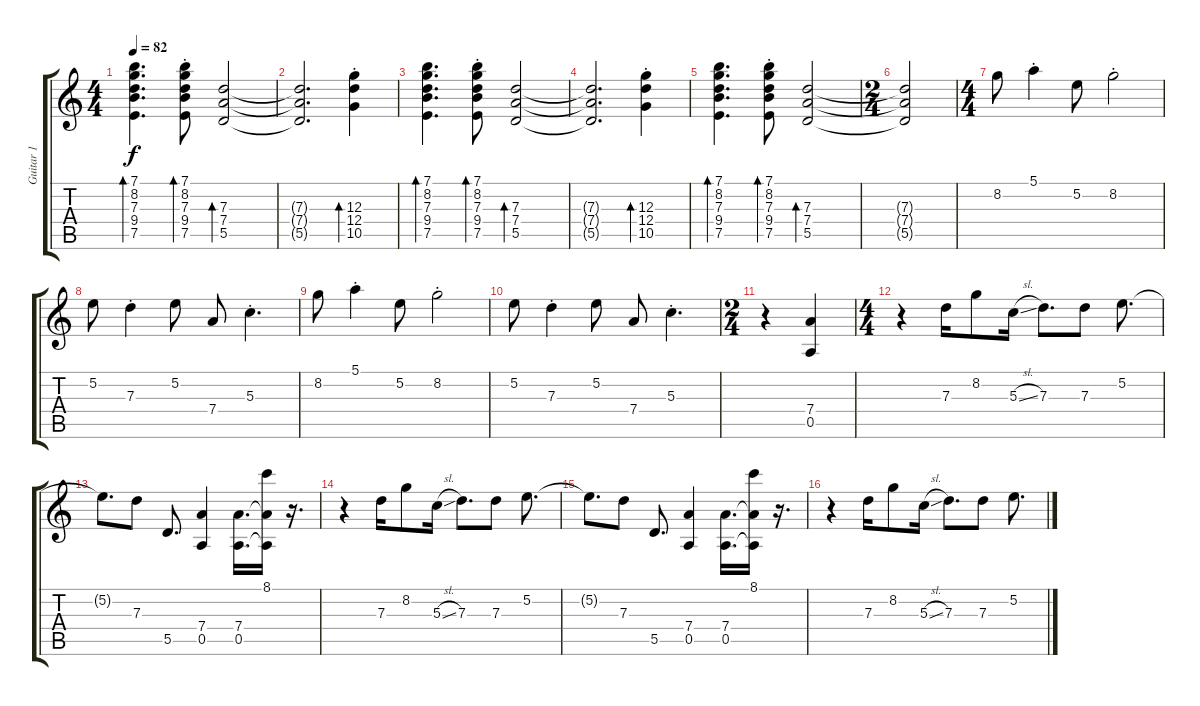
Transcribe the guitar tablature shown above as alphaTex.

\track ("Guitar 1" "Guitar 1") {instrument electricguitarclean}
\staff {score tabs}
\tuning (E4 B3 G3 D3 A2 E2) {hide}
\ts (4 4)
\tempo 82
\clef g2
\ks c
(7.1 8.2 7.3 9.4 7.5).4{d bd 60 dy f} (7.1{st} 8.2{st} 7.3{st} 9.4{st} 7.5{st}).8{bd 60} (7.3 7.4 5.5).2{bd 60} |
(7.3{t} 7.4{t} 5.5{t}).2{d} (12.3{st} 12.4{st} 10.5{st}).4{bd 60} |
(7.1 8.2 7.3 9.4 7.5).4{d bd 60} (7.1{st} 8.2{st} 7.3{st} 9.4{st} 7.5{st}).8{bd 60} (7.3 7.4 5.5).2{bd 60} |
(7.3{t} 7.4{t} 5.5{t}).2{d} (12.3{st} 12.4{st} 10.5{st}).4{bd 60} |
(7.1 8.2 7.3 9.4 7.5).4{d bd 60} (7.1{st} 8.2{st} 7.3{st} 9.4{st} 7.5{st}).8{bd 60} (7.3 7.4 5.5).2{bd 60} |
\ts (2 4)
(7.3{t} 7.4{t} 5.5{t}).2 |
\ts (4 4)
8.2.8 5.1{st}.4 5.2.8 8.2{st}.2 |
5.2.8 7.3{st}.4 5.2.8 7.4.8 5.3{st}.4{d} |
8.2.8 5.1{st}.4 5.2.8 8.2{st}.2 |
5.2.8 7.3{st}.4 5.2.8 7.4.8 5.3{st}.4{d} |
\ts (2 4)
r.4 (7.4 0.5).4 |
\ts (4 4)
r.4 7.3.16 8.2.8 5.3{sl}.16 7.3.8{d} 7.3.8 5.2.8{d} |
5.2{t}.8{d} 7.3.8 5.5.8{d} (7.4 0.5).4 (7.4 0.5).16{d} (8.1 7.4{t} 0.5{t}).16 r.16{d} |
r.4 7.3.16 8.2.8 5.3{sl}.16 7.3.8{d} 7.3.8 5.2.8{d} |
5.2{t}.8{d} 7.3.8 5.5.8{d} (7.4 0.5).4 (7.4 0.5).16{d} (8.1 7.4{t} 0.5{t}).16 r.16{d} |
r.4 7.3.16 8.2.8 5.3{sl}.16 7.3.8{d} 7.3.8 5.2.8{d}
